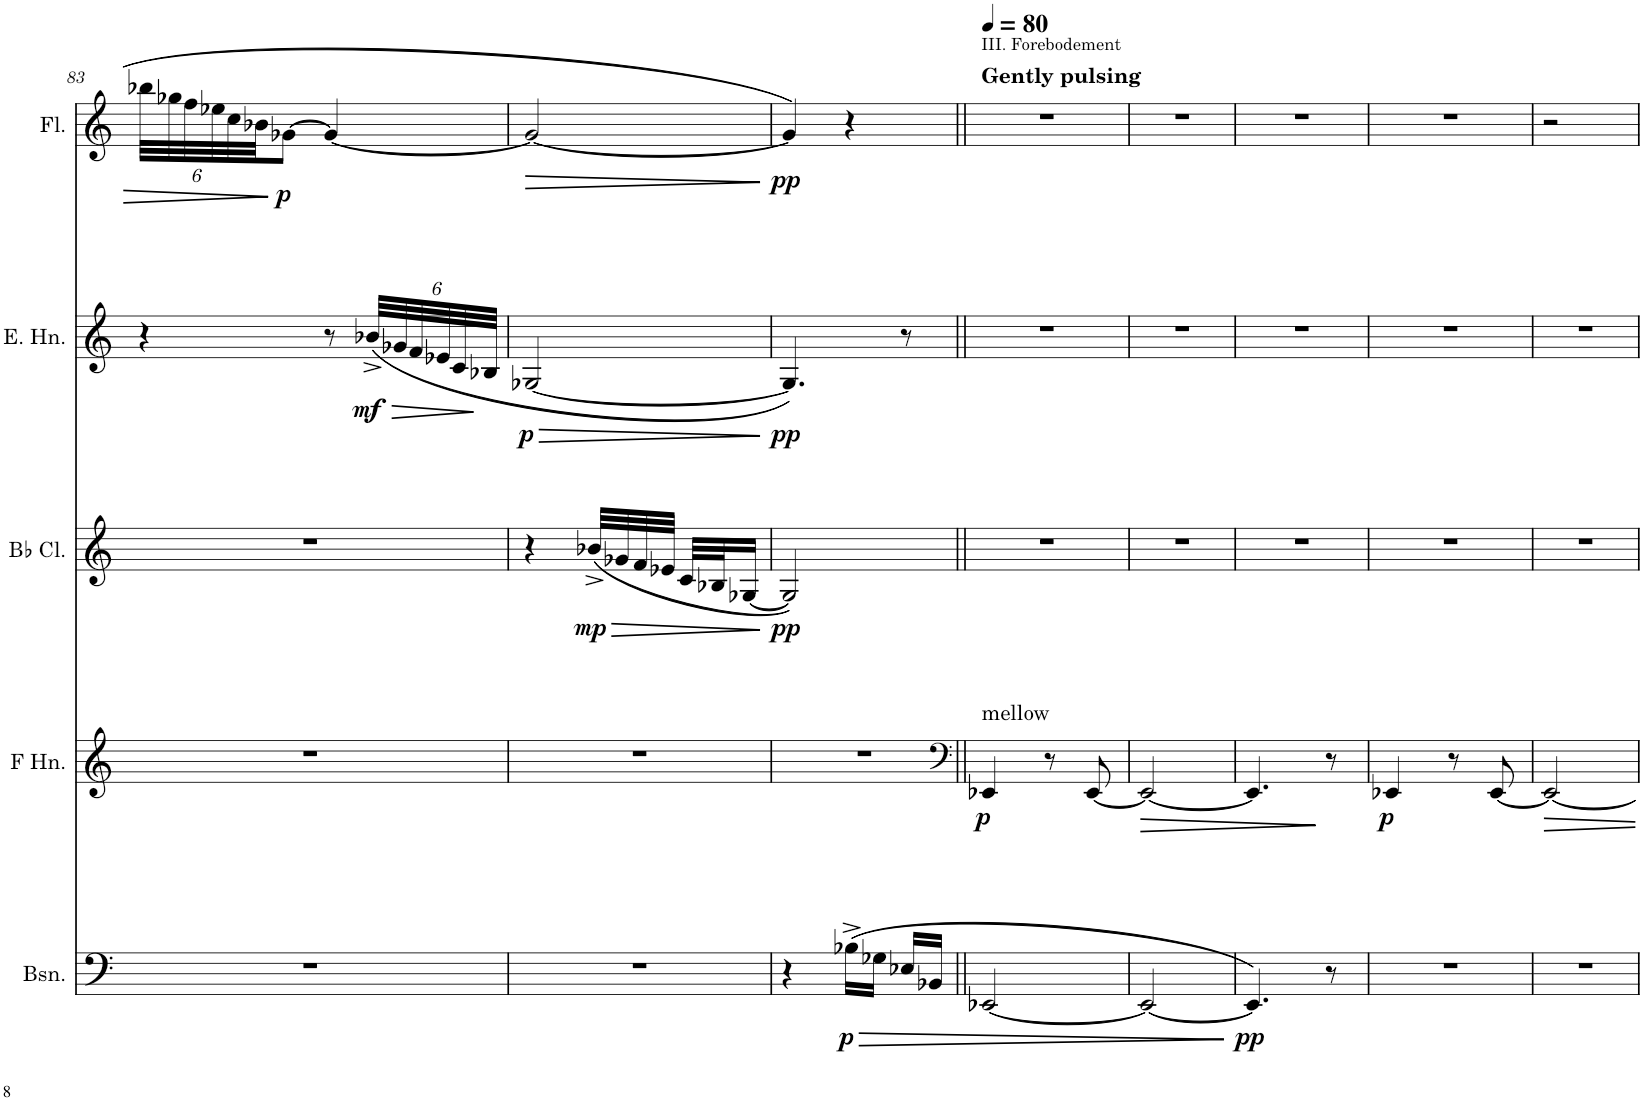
**kern	**dynam	**kern	**dynam	**kern	**dynam	**kern	**dynam	**kern	**dynam
*part5	*part5	*part4	*part4	*part3	*part3	*part2	*part2	*part1	*part1
*staff5	*staff5	*staff4	*staff4	*staff3	*staff3	*staff2	*staff2	*staff1	*staff1
*I"Bassoon	*	*I"Horn in F	*	*I"Bb Clarinet	*	*I"English Horn	*	*I"Flute	*
*I'Bsn.	*	*	*	*I'Bb Cl.	*	*I'E. Hn.	*	*I'Fl.	*
!!LO:PB:g=z
*clefF4	*	*clefG2	*	*clefG2	*	*clefG2	*	*clefG2	*
*	*	*ITrd4c7	*	*ITrd1c2	*	*ITrd4c7	*	*	*
*k[]	*	*k[]	*	*k[]	*	*k[]	*	*k[]	*
*M2/4	*	*M2/4	*	*M2/4	*	*M2/4	*	*M2/4	*
*	*	*	*	*	*	*	*	*Xbrackettup	*
=83	=83	=83	=83	=83	=83	=83	=83	=83	=83
2r	.	2r	.	2r	.	4r	.	48bb-X\LLL	.
.	.	.	.	.	.	.	.	48gg-X\	.
.	.	.	.	.	.	.	.	48ff\	.
.	.	.	.	.	.	.	.	48ee-X\	.
.	.	.	.	.	.	.	.	48cc\	.
.	.	.	.	.	.	.	.	48b-X\JJ	.
!	!	!	!	!	!	!	!	!	!LO:DY:b
.	.	.	.	.	.	.	.	[8g-X\J	p
.	.	.	.	.	.	8r	.	4g-/_	.
*	*	*	*	*	*	*Xbrackettup	*	*	*
!	!	!	!	!	!	!	!LO:HP:b	!	!
!	!	!	!	!	!	!	!LO:DY:n=1:b	!	!
.	.	.	.	.	.	(48b-X^/LLL	> mf	.	.
.	.	.	.	.	.	48g-X/	.	.	.
.	.	.	.	.	.	48f/	.	.	.
.	.	.	.	.	.	48e-X/	.	.	.
.	.	.	.	.	.	48c/	.	.	.
.	.	.	.	.	.	48B-X/JJJ	.	.	.
=84	=84	=84	=84	=84	=84	=84	=84	=84	=84
!	!	!	!	!	!	!	!LO:DY:b	!	!LO:HP:b
2r	.	2r	.	4r	.	[2G-X/	p	2g-/_	>
!	!	!	!	!	!LO:DY:b	!	!	!	!
.	.	.	.	(32b-X^/LLL	mp	.	.	.	.
.	.	.	.	32g-X/	.	.	.	.	.
.	.	.	.	32f/	.	.	.	.	.
.	.	.	.	32e-X/JJJ	.	.	.	.	.
.	.	.	.	32c/LLL	.	.	.	.	.
.	.	.	.	32B-X/J	.	.	.	.	.
.	.	.	.	[<16G-X/JJ	.	.	.	.	.
.	.	.	.	.	.	.	]	.	]
=85	=85	=85	=85	=85	=85	=85	=85	=85	=85
!	!	!	!	!	!LO:DY:b	!	!LO:DY:b	!	!LO:DY:b
4r	.	2r	.	2G-/])	pp	4.G-/])	pp	4g-/]	pp
!	!LO:DY:b	!	!	!	!	!	!	!	!
(16B-X^\LL	p	.	.	.	.	.	.	4r	.
16G-X\JJ	.	.	.	.	.	.	.	.	.
16E-X/LL	.	.	.	.	.	8r	.	.	.
16BB-X/JJ	.	.	.	.	.	.	.	.	.
=86||	=86||	=86||	=86||	=86||	=86||	=86||	=86||	=86||	=86||
*	*	*clefF4	*	*	*	*	*	*	*
*	*	*	*	*	*	*	*	*MM80	*
!	!	!	!	!	!	!	!	!LO:TX:a:B:t=Gently pulsing	!
!	!	!	!	!	!	!	!	!LO:TX:a:t=III. Forebodement	!
!	!	!LO:TX:a:t=mellow	!	!	!	!	!	!	!
!	!	!	!LO:DY:b	!	!	!	!	!	!
[2EE-X/	.	4EE-X/	p	2r	.	2r	.	2r	.
.	.	8r	.	.	.	.	.	.	.
.	.	[8EE-/	.	.	.	.	.	.	.
=87	=87	=87	=87	=87	=87	=87	=87	=87	=87
2EE-/_	.	2EE-/_	.	2r	.	2r	.	2r	.
=88	=88	=88	=88	=88	=88	=88	=88	=88	=88
!	!LO:DY:b	!	!	!	!	!	!	!	!
4.EE-/])	pp	4.EE-/]	.	2r	.	2r	.	2r	.
8r	.	8r	.	.	.	.	.	.	.
=89	=89	=89	=89	=89	=89	=89	=89	=89	=89
!	!	!	!LO:DY:b	!	!	!	!	!	!
2r	.	4EE-X/	p	2r	.	2r	.	2r	.
.	.	8r	.	.	.	.	.	.	.
.	.	[8EE-/	.	.	.	.	.	.	.
=90	=90	=90	=90	=90	=90	=90	=90	=90	=90
2r	.	2EE-/_	.	2r	.	2r	.	2r	.
=	=	=	=	=	=	=	=	=	=
*-	*-	*-	*-	*-	*-	*-	*-	*-	*-
